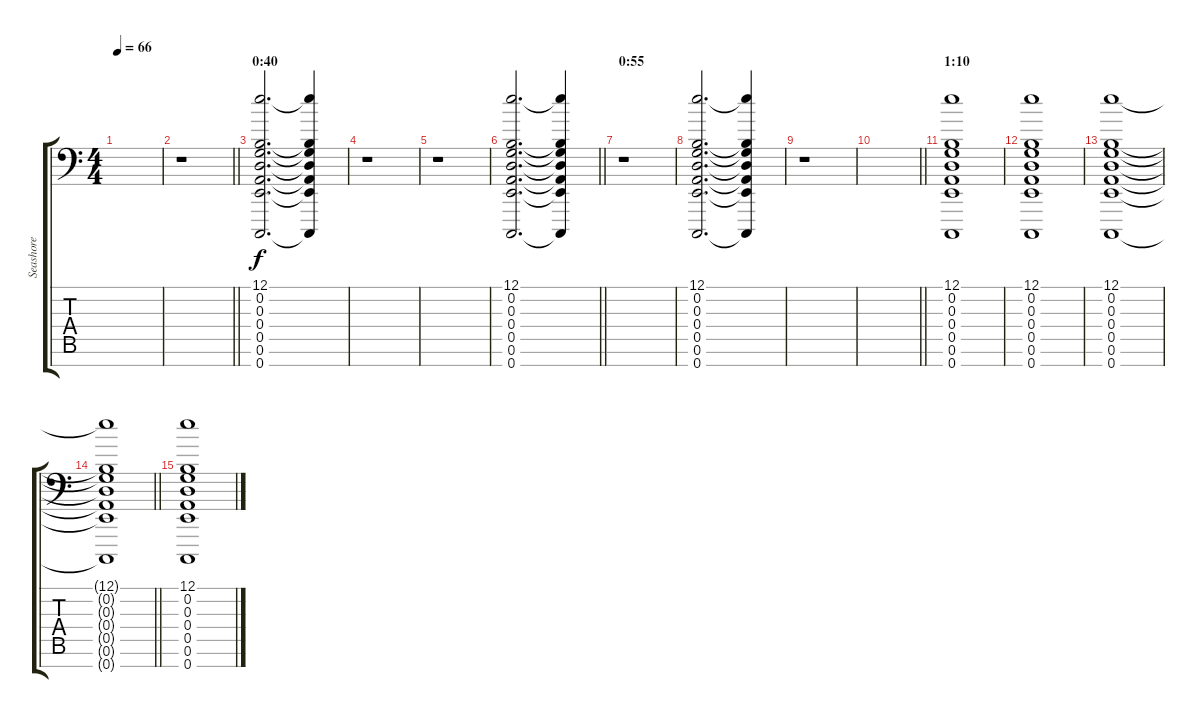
\track ("Seashore" "Seashore") {instrument seashore}
\staff {score tabs}
\tuning (E4 B3 G3 D3 A2 E2 C-1) {hide}
\ts (4 4)
\tempo 66
\clef f4
\ks c
|
\barLineRight lightlight
r.1 |
\section ("" "0:40")
(12.1 0.2 0.3 0.4 0.5 0.6 0.7).2{d balance 0} (12.1{t} 0.2{t} 0.3{t} 0.4{t} 0.5{t} 0.6{t} 0.7{t}).4 |
r.1 |
r.1 |
\barLineRight lightlight
(12.1 0.2 0.3 0.4 0.5 0.6 0.7).2{d balance 0} (12.1{t} 0.2{t} 0.3{t} 0.4{t} 0.5{t} 0.6{t} 0.7{t}).4 |
\section ("" "0:55")
r.1 |
(12.1 0.2 0.3 0.4 0.5 0.6 0.7).2{d balance 0} (12.1{t} 0.2{t} 0.3{t} 0.4{t} 0.5{t} 0.6{t} 0.7{t}).4 |
r.1{balance 16} |
\barLineRight lightlight
|
\section ("" "1:10")
(12.1 0.2 0.3 0.4 0.5 0.6 0.7).1{volume 4 balance 0} |
(12.1 0.2 0.3 0.4 0.5 0.6 0.7).1{balance 16} |
(12.1 0.2 0.3 0.4 0.5 0.6 0.7).1{balance 0} |
\barLineRight lightlight
(12.1{t} 0.2{t} 0.3{t} 0.4{t} 0.5{t} 0.6{t} 0.7{t}).1 |
(12.1 0.2 0.3 0.4 0.5 0.6 0.7).1{balance 0}
